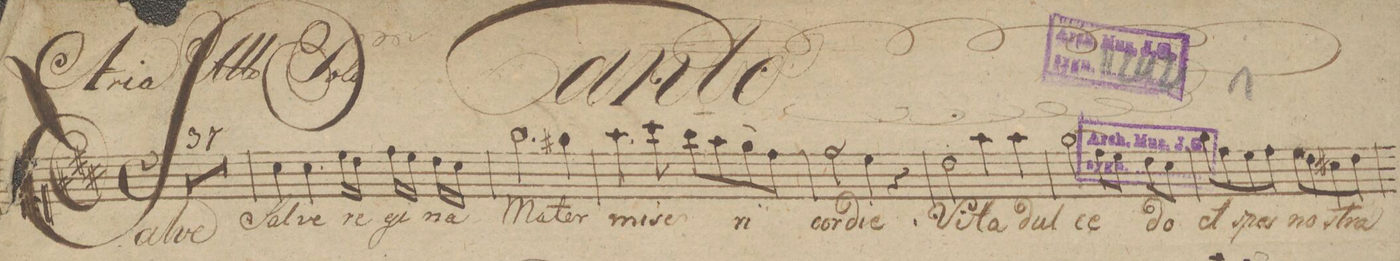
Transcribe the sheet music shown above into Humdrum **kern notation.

**kern	**text
*I"Canto	*
*clefC1	*
*k[f#c#g#]	*
*met(c)	*
*M4/4	*
1r	.
=2	=2
1r	.
=3	=3
1r	.
=4	=4
1r	.
=5	=5
1r	.
=6	=6
1r	.
=7	=7
1r	.
=8	=8
1r	.
=9	=9
1r	.
=10	=10
1r	.
=11	=11
1r	.
=12	=12
1r	.
=13	=13
1r	.
=14	=14
1r	.
=15	=15
1r	.
=16	=16
1r	.
=17	=17
1r	.
=18	=18
1r	.
=19	=19
1r	.
=20	=20
1r	.
=21	=21
1r	.
=22	=22
1r	.
=23	=23
1r	.
=24	=24
1r	.
=25	=25
1r	.
=26	=26
1r	.
=27	=27
1r	.
=28	=28
1r	.
=29	=29
1r	.
=30	=30
1r	.
=31	=31
1r	.
=32	=32
1r	.
=33	=33
1r	.
=34	=34
1r	.
=35	=35
1r	.
=36	=36
1r	.
=37	=37
1r	.
=38	=38
4a\	Sal-
4.a\	-ve
16cc#\LL	re-
16b\JJ	.
16dd\LL	-gi-
16cc#\JJ	.
16b\LL	-na
16a\JJ	.
=39	=39
2.ee\	Ma-
4ee#X\	-ter
=40	=40
4.ff#\	mi-
8aa\	-se-
(8gg#\L	.
8ff#\)	.
(8ee\	-ri-
8dd\J)	.
=41	=41
2dd\	-cor-
4cc#\	-die
4r	.
=42	=42
2b\	Vi-
4ff#\	-ta
4ff#\	dul-
=43	=43
2ee\	-ce-
8dd\L	.
8cc#\J	.
8b\L	-do
8a\J	.
=44	=44
8ee\L	et
8dd\	.
8cc#\	spes
8dd\J	.
8cc#\L	no-
8b\	.
8a#X\	-stra
8b\J	.
=45	=45
*-	*-
